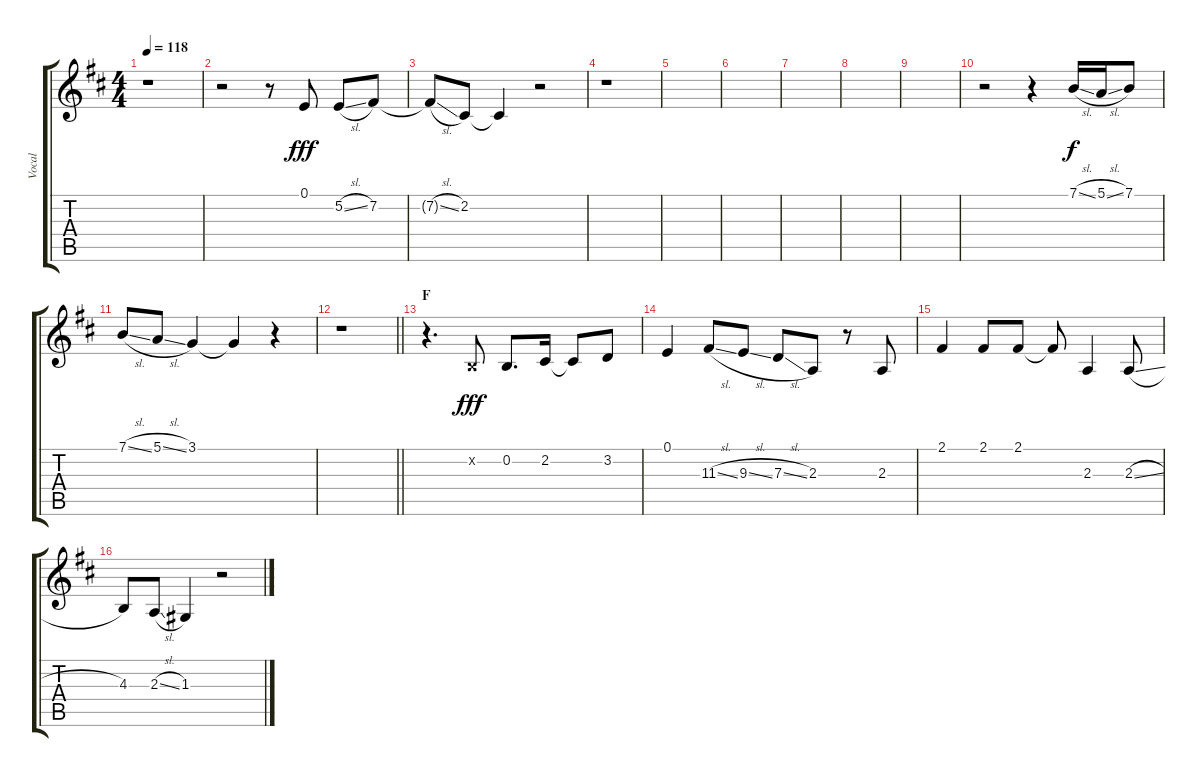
\track ("Vocal" "Vocal") {instrument voiceoohs}
\staff {score tabs}
\tuning (E4 B3 G3 D3 A2 E2) {hide}
\ts (4 4)
\tempo 118
\clef g2
\ks d
r.1{dy f} |
r.2 r.8 0.1.8{dy fff} 5.2{sl}.8 7.2.8 |
7.2{sl t}.8 2.2.8 2.2{t}.4 r.2 |
r.1 |
|
|
|
|
|
r.2 r.4 7.1{sl}.16{dy f} 5.1{sl}.16 7.1.8 |
7.1{sl}.8 5.1{sl}.8 3.1.4 3.1{t}.4 r.4 |
\barLineRight lightlight
r.1 |
\section ("" "F")
r.4{d} 0.2{x}.8{dy fff} 0.2.8{d} 2.2.16 2.2{t}.8 3.2.8 |
0.1.4 11.3{sl}.8 9.3{sl}.8 7.3{sl}.8 2.3.8 r.8 2.3.8 |
2.1.4 2.1.8 2.1.8 2.1{t}.8 2.3.4 2.3{sl}.8 |
4.3.8 2.3{sl}.8 1.3.4 r.2
